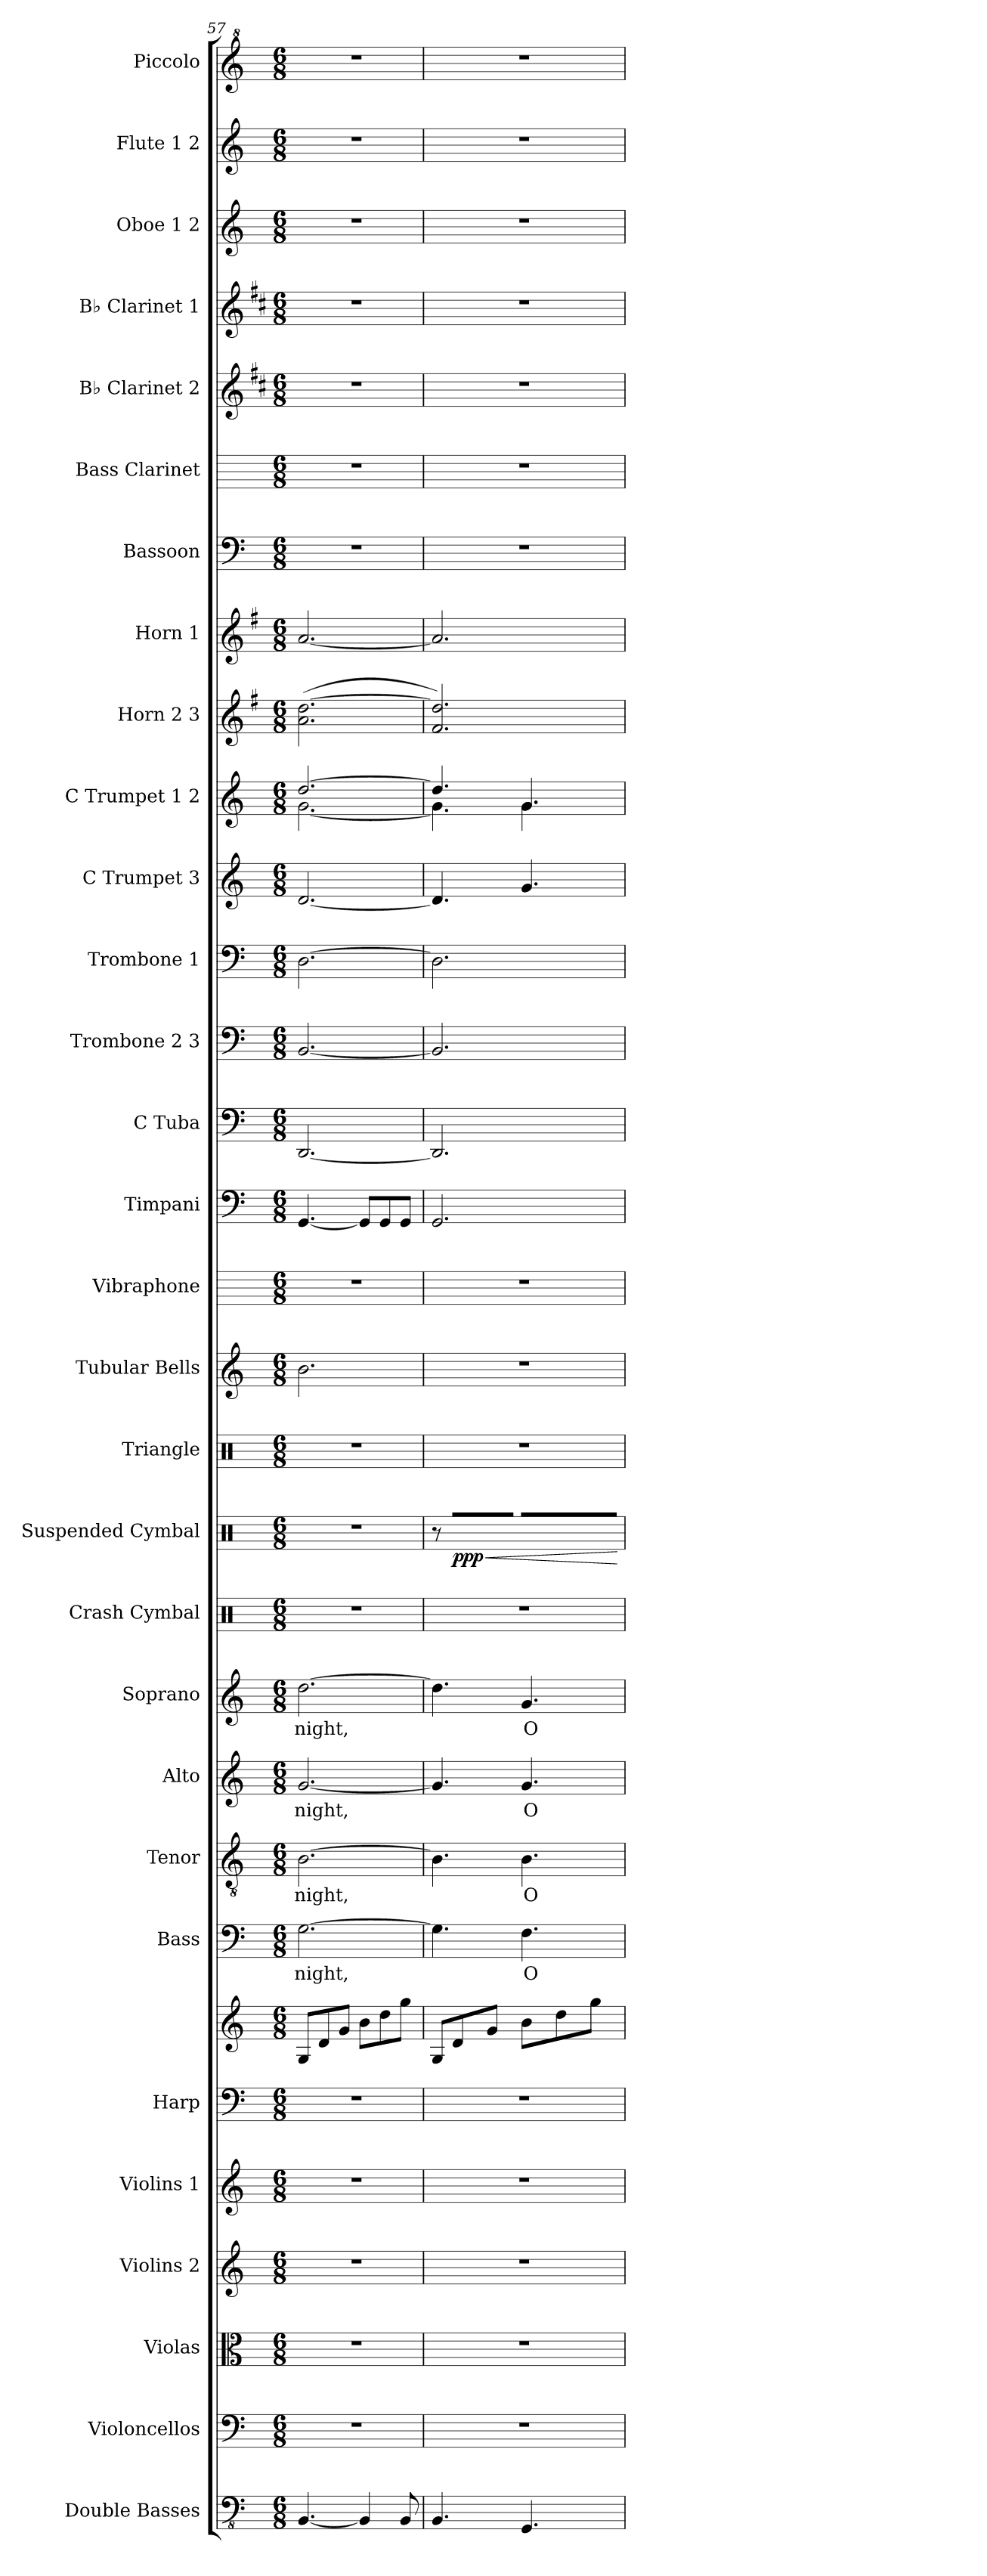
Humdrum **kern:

**kern	**kern	**kern	**kern	**kern	**kern	**kern	**kern	**text	**kern	**text	**kern	**text	**kern	**text	**kern	**kern	**dynam	**kern	**kern	**kern	**kern	**kern	**kern	**kern	**kern	**kern	**kern	**kern	**kern	**kern	**kern	**kern	**kern	**kern	**kern
*part30	*part29	*part28	*part27	*part26	*part25	*part25	*part24	*part24	*part23	*part23	*part22	*part22	*part21	*part21	*part20	*part19	*part19	*part18	*part17	*part16	*part15	*part14	*part13	*part12	*part11	*part10	*part9	*part8	*part7	*part6	*part5	*part4	*part3	*part2	*part1
*staff31	*staff30	*staff29	*staff28	*staff27	*staff26	*staff25	*staff24	*staff24	*staff23	*staff23	*staff22	*staff22	*staff21	*staff21	*staff20	*staff19	*staff19	*staff18	*staff17	*staff16	*staff15	*staff14	*staff13	*staff12	*staff11	*staff10	*staff9	*staff8	*staff7	*staff6	*staff5	*staff4	*staff3	*staff2	*staff1
*I"Double Basses	*I"Violoncellos	*I"Violas	*I"Violins 2	*I"Violins 1	*I"Harp	*	*I"Bass	*	*I"Tenor	*	*I"Alto	*	*I"Soprano	*	*I"Crash Cymbal	*I"Suspended Cymbal	*	*I"Triangle	*I"Tubular Bells	*I"Vibraphone	*I"Timpani	*I"C Tuba	*I"Trombone 2 3	*I"Trombone 1	*I"C Trumpet 3	*I"C Trumpet 1 2	*I"Horn 2 3	*I"Horn 1	*I"Bassoon	*I"Bass Clarinet	*I"B♭ Clarinet 2	*I"B♭ Clarinet 1	*I"Oboe 1 2	*I"Flute 1 2	*I"Piccolo
*I'Dbs.	*I'Vlcs.	*I'Vlas.	*I'Vlns. 2	*I'Vlns. 1	*I'Hrp.	*	*I'B.	*	*I'T.	*	*I'A.	*	*I'S.	*	*I'Cr. Cym.	*I'Susp. Cym.	*	*I'Trgl.	*I'Tu. Be.	*I'Vib.	*I'Timp.	*I'C Tu.	*I'Trb. 2 3	*I'Trb. 1	*I'C Tpt. 3	*I'C Tpt. 1 2	*I'Hn. 2 3	*I'Hn. 1	*I'Bsn.	*I'B. Cl.	*I'B♭ Cl. 2	*I'B♭ Cl. 1	*I'Ob. 1 2	*I'Fl. 1 2	*I'Picc.
*clefFv4	*clefF4	*clefC3	*clefG2	*clefG2	*clefF4	*clefG2	*clefF4	*	*clefGv2	*	*clefG2	*	*clefG2	*	*clefX	*clefX	*	*clefX	*clefG2	*	*clefF4	*clefF4	*clefF4	*clefF4	*clefG2	*clefG2	*clefG2	*clefG2	*clefF4	*	*clefG2	*clefG2	*clefG2	*clefG2	*clefG^2
*	*	*	*	*	*	*	*	*	*	*	*	*	*	*	*	*	*	*	*	*	*	*	*	*	*	*	*ITrd4c7	*ITrd4c7	*	*ITrd8c14	*ITrd1c2	*ITrd1c2	*	*	*ITrd-7c-12
*k[]	*k[]	*k[]	*k[]	*k[]	*k[]	*k[]	*k[]	*	*k[]	*	*k[]	*	*k[]	*	*k[]	*k[]	*	*k[]	*k[]	*k[]	*k[]	*k[]	*k[]	*k[]	*k[]	*k[]	*k[]	*k[]	*k[]	*k[]	*k[]	*k[]	*k[]	*k[]	*k[]
*C:	*C:	*C:	*C:	*C:	*C:	*C:	*C:	*	*C:	*	*C:	*	*C:	*	*C:	*C:	*	*C:	*C:	*C:	*C:	*C:	*C:	*C:	*C:	*C:	*C:	*C:	*C:	*C:	*C:	*C:	*C:	*C:	*C:
*M6/8	*M6/8	*M6/8	*M6/8	*M6/8	*M6/8	*M6/8	*M6/8	*	*M6/8	*	*M6/8	*	*M6/8	*	*M6/8	*M6/8	*	*M6/8	*M6/8	*M6/8	*M6/8	*M6/8	*M6/8	*M6/8	*M6/8	*M6/8	*M6/8	*M6/8	*M6/8	*M6/8	*M6/8	*M6/8	*M6/8	*M6/8	*M6/8
=57	=57	=57	=57	=57	=57	=57	=57	=57	=57	=57	=57	=57	=57	=57	=57	=57	=57	=57	=57	=57	=57	=57	=57	=57	=57	=57	=57	=57	=57	=57	=57	=57	=57	=57	=57
*	*	*	*	*	*	*	*	*	*	*	*	*	*	*	*	*	*	*	*	*	*	*	*	*	*	*^	*	*	*	*	*	*	*	*	*
[4.BBB/	2.r	2.r	2.r	2.r	2.r	8G/L	[2.G\	night,	[2.B\	night,	[2.g/	night,	[2.dd\	night,	2.r	2.r	.	2.r	2.b\	2.r	[4.GG/	[2.DD/	[2.BB/	[2.D\	[2.d/	[2.dd/	[2.g\	(2.d\ [2.g\	[2.d/	2.r	2.r	2.r	2.r	2.r	2.r	2.r
.	.	.	.	.	.	8d/	.	.	.	.	.	.	.	.	.	.	.	.	.	.	.	.	.	.	.	.	.	.	.	.	.	.	.	.	.	.
.	.	.	.	.	.	8g/J	.	.	.	.	.	.	.	.	.	.	.	.	.	.	.	.	.	.	.	.	.	.	.	.	.	.	.	.	.	.
4BBB/]	.	.	.	.	.	8b\L	.	.	.	.	.	.	.	.	.	.	.	.	.	.	8GG/L]	.	.	.	.	.	.	.	.	.	.	.	.	.	.	.
.	.	.	.	.	.	8dd\	.	.	.	.	.	.	.	.	.	.	.	.	.	.	8GG/	.	.	.	.	.	.	.	.	.	.	.	.	.	.	.
8BBB/	.	.	.	.	.	8gg\J	.	.	.	.	.	.	.	.	.	.	.	.	.	.	8GG/J	.	.	.	.	.	.	.	.	.	.	.	.	.	.	.
=58	=58	=58	=58	=58	=58	=58	=58	=58	=58	=58	=58	=58	=58	=58	=58	=58	=58	=58	=58	=58	=58	=58	=58	=58	=58	=58	=58	=58	=58	=58	=58	=58	=58	=58	=58	=58
4.BBB/	2.r	2.r	2.r	2.r	2.r	8G/L	4.G\]	.	4.B\]	.	4.g/]	.	4.dd\]	.	2.r	8r	.	2.r	2.r	2.r	2.GG/	2.DD/]	2.BB/]	2.D\]	4.d/]	4.dd/]	4.g\]	2.B/ 2.g/])	2.d/]	2.r	2.r	2.r	2.r	2.r	2.r	2.r
!	!	!	!	!	!	!	!	!	!	!	!	!	!	!	!	!	!LO:HP:b	!	!	!	!	!	!	!	!	!	!	!	!	!	!	!	!	!	!	!
!	!	!	!	!	!	!	!	!	!	!	!	!	!	!	!	!	!LO:DY:n=1:b	!	!	!	!	!	!	!	!	!	!	!	!	!	!	!	!	!	!	!
*	*	*	*	*	*	*	*	*	*	*	*	*	*	*	*	*tremolo	*	*	*	*	*	*	*	*	*	*	*	*	*	*	*	*	*	*	*	*
.	.	.	.	.	.	8d/	.	.	.	.	.	.	.	.	.	[32R/LLL	< ppp	.	.	.	.	.	.	.	.	.	.	.	.	.	.	.	.	.	.	.
.	.	.	.	.	.	.	.	.	.	.	.	.	.	.	.	32R/	.	.	.	.	.	.	.	.	.	.	.	.	.	.	.	.	.	.	.	.
.	.	.	.	.	.	.	.	.	.	.	.	.	.	.	.	32R/	.	.	.	.	.	.	.	.	.	.	.	.	.	.	.	.	.	.	.	.
.	.	.	.	.	.	.	.	.	.	.	.	.	.	.	.	32R/	.	.	.	.	.	.	.	.	.	.	.	.	.	.	.	.	.	.	.	.
.	.	.	.	.	.	8g/J	.	.	.	.	.	.	.	.	.	32R/	.	.	.	.	.	.	.	.	.	.	.	.	.	.	.	.	.	.	.	.
.	.	.	.	.	.	.	.	.	.	.	.	.	.	.	.	32R/	.	.	.	.	.	.	.	.	.	.	.	.	.	.	.	.	.	.	.	.
.	.	.	.	.	.	.	.	.	.	.	.	.	.	.	.	32R/	.	.	.	.	.	.	.	.	.	.	.	.	.	.	.	.	.	.	.	.
.	.	.	.	.	.	.	.	.	.	.	.	.	.	.	.	32R/JJJ	.	.	.	.	.	.	.	.	.	.	.	.	.	.	.	.	.	.	.	.
4.GGG/	.	.	.	.	.	8b\L	4.F\	O	4.B\	O	4.g/	O	4.g/	O	.	32R/]LLL	.	.	.	.	.	.	.	.	4.g/	4.g/	4.g\	.	.	.	.	.	.	.	.	.
.	.	.	.	.	.	.	.	.	.	.	.	.	.	.	.	32R/	.	.	.	.	.	.	.	.	.	.	.	.	.	.	.	.	.	.	.	.
.	.	.	.	.	.	.	.	.	.	.	.	.	.	.	.	32R/	.	.	.	.	.	.	.	.	.	.	.	.	.	.	.	.	.	.	.	.
.	.	.	.	.	.	.	.	.	.	.	.	.	.	.	.	32R/	.	.	.	.	.	.	.	.	.	.	.	.	.	.	.	.	.	.	.	.
.	.	.	.	.	.	8dd\	.	.	.	.	.	.	.	.	.	32R/	.	.	.	.	.	.	.	.	.	.	.	.	.	.	.	.	.	.	.	.
.	.	.	.	.	.	.	.	.	.	.	.	.	.	.	.	32R/	.	.	.	.	.	.	.	.	.	.	.	.	.	.	.	.	.	.	.	.
.	.	.	.	.	.	.	.	.	.	.	.	.	.	.	.	32R/	.	.	.	.	.	.	.	.	.	.	.	.	.	.	.	.	.	.	.	.
.	.	.	.	.	.	.	.	.	.	.	.	.	.	.	.	32R/	.	.	.	.	.	.	.	.	.	.	.	.	.	.	.	.	.	.	.	.
.	.	.	.	.	.	8gg\J	.	.	.	.	.	.	.	.	.	32R/	.	.	.	.	.	.	.	.	.	.	.	.	.	.	.	.	.	.	.	.
.	.	.	.	.	.	.	.	.	.	.	.	.	.	.	.	32R/	.	.	.	.	.	.	.	.	.	.	.	.	.	.	.	.	.	.	.	.
.	.	.	.	.	.	.	.	.	.	.	.	.	.	.	.	32R/	.	.	.	.	.	.	.	.	.	.	.	.	.	.	.	.	.	.	.	.
.	.	.	.	.	.	.	.	.	.	.	.	.	.	.	.	32R/JJJ	.	.	.	.	.	.	.	.	.	.	.	.	.	.	.	.	.	.	.	.
*	*	*	*	*	*	*	*	*	*	*	*	*	*	*	*	*Xtremolo	*	*	*	*	*	*	*	*	*	*	*	*	*	*	*	*	*	*	*	*
*	*	*	*	*	*	*	*	*	*	*	*	*	*	*	*	*	*	*	*	*	*	*	*	*	*	*v	*v	*	*	*	*	*	*	*	*	*
.	.	.	.	.	.	.	.	.	.	.	.	.	.	.	.	.	[	.	.	.	.	.	.	.	.	.	.	.	.	.	.	.	.	.	.
=	=	=	=	=	=	=	=	=	=	=	=	=	=	=	=	=	=	=	=	=	=	=	=	=	=	=	=	=	=	=	=	=	=	=	=
*-	*-	*-	*-	*-	*-	*-	*-	*-	*-	*-	*-	*-	*-	*-	*-	*-	*-	*-	*-	*-	*-	*-	*-	*-	*-	*-	*-	*-	*-	*-	*-	*-	*-	*-	*-
